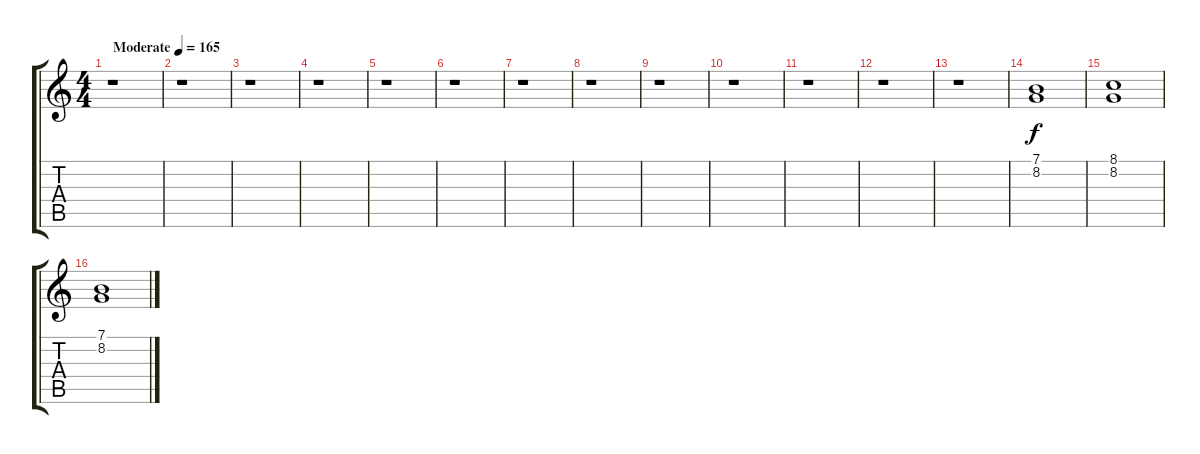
\track "" {instrument drawbarorgan}
\staff {score tabs}
\tuning (E4 B3 G3 D3 A2 E2) {hide}
\ts (4 4)
\tempo (165 "Moderate")
\clef g2
\ks c
r.1{dy f instrument drawbarorgan} |
r.1 |
r.1 |
r.1 |
r.1 |
r.1 |
r.1 |
r.1 |
r.1 |
r.1 |
r.1 |
r.1 |
r.1 |
(7.1 8.2).1 |
(8.1 8.2).1 |
(7.1 8.2).1
